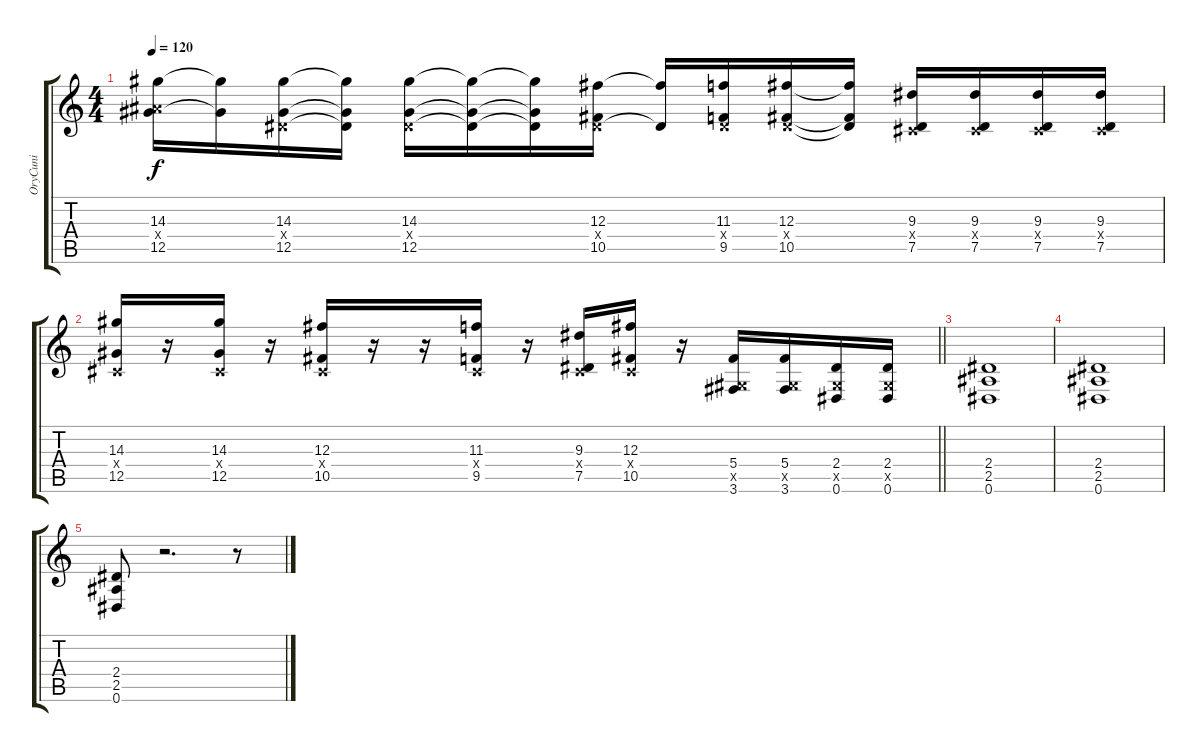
\track ("OryCuni" "OryCuni") {instrument overdrivenguitar}
\staff {score tabs}
\tuning (Eb4 Bb3 Gb3 Db3 Ab2 Eb2) {hide}
\ts (4 4)
\tempo 120
\clef g2
\ks c
(14.3 9.4{x} 12.5).16{dy f} (14.3{t} 12.5{t}).16 (14.3 2.4{x} 12.5).16 (14.3{t} 2.4{t} 12.5{t}).16 (14.3 2.4{x} 12.5).16 (14.3{t} 2.4{t} 12.5{t}).16 (14.3{t} 2.4{t} 12.5{t}).16 (12.3 2.4{x} 10.5).16 (12.3{t} 2.4{t}).16 (11.3 2.4{x} 9.5).16 (12.3 2.4{x} 10.5).16 (12.3{t} 2.4{t} 10.5{t}).16 (9.3 0.4{x} 7.5).16 (9.3 0.4{x} 7.5).16 (9.3 0.4{x} 7.5).16 (9.3 0.4{x} 7.5).16 |
\barLineRight lightlight
(14.3 0.4{x} 12.5).16 r.16 (14.3 0.4{x} 12.5).16 r.16 (12.3 0.4{x} 10.5).16 r.16 r.16 (11.3 0.4{x} 9.5).16 r.16 (9.3 0.4{x} 7.5).16 (12.3 0.4{x} 10.5).16 r.16 (5.4 0.5{x} 3.6).16 (5.4 0.5{x} 3.6).16 (2.4 0.5{x} 0.6).16 (2.4 0.5{x} 0.6).16 |
(2.4 2.5 0.6).1 |
(2.4 2.5 0.6).1 |
(2.4 2.5 0.6).8 r.2{d} r.8
